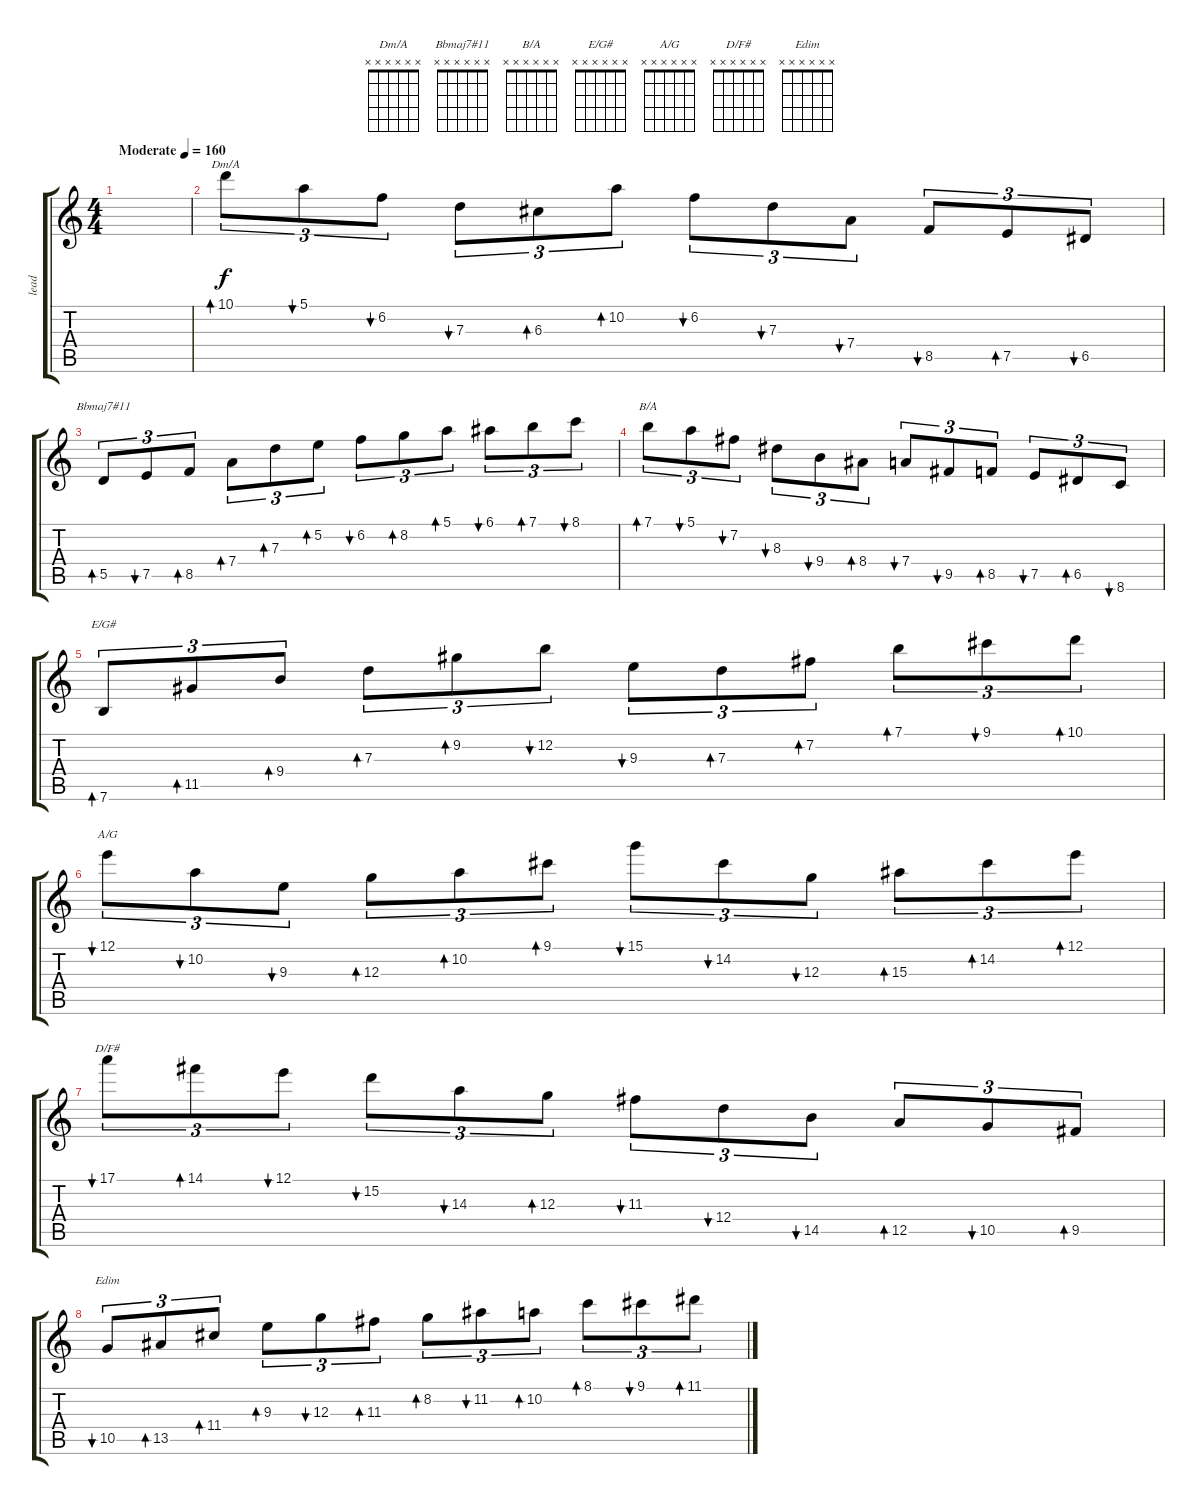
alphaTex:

\track ("lead" "lead") {instrument acousticguitarsteel}
\staff {score tabs}
\tuning (E4 B3 G3 D3 A2 E2) {hide}
\chord ("Dm/A" x x x x x x)
\chord ("Bbmaj7#11" x x x x x x)
\chord ("B/A" x x x x x x)
\chord ("E/G#" x x x x x x)
\chord ("A/G" x x x x x x)
\chord ("D/F#" x x x x x x)
\chord ("Edim" x x x x x x)
\ts (4 4)
\tempo (160 "Moderate")
\clef g2
\ks c
|
10.1.8{tu (3 2) bd 240 ch "Dm/A"} 5.1.8{tu (3 2) bu 240} 6.2.8{tu (3 2) bu 240} 7.3.8{tu (3 2) bu 240} 6.3.8{tu (3 2) bd 240} 10.2.8{tu (3 2) bd 240} 6.2.8{tu (3 2) bu 240} 7.3.8{tu (3 2) bu 240} 7.4.8{tu (3 2) bu 240} 8.5.8{tu (3 2) bu 240} 7.5.8{tu (3 2) bd 240} 6.5.8{tu (3 2) bu 240} |
5.5.8{tu (3 2) bd 240 ch "Bbmaj7#11"} 7.5.8{tu (3 2) bu 240} 8.5.8{tu (3 2) bd 240} 7.4.8{tu (3 2) bd 240} 7.3.8{tu (3 2) bd 240} 5.2.8{tu (3 2) bd 240} 6.2.8{tu (3 2) bu 240} 8.2.8{tu (3 2) bd 240} 5.1.8{tu (3 2) bd 240} 6.1.8{tu (3 2) bu 240} 7.1.8{tu (3 2) bd 240} 8.1.8{tu (3 2) bu 240} |
7.1.8{tu (3 2) bd 240 ch "B/A"} 5.1.8{tu (3 2) bu 240} 7.2.8{tu (3 2) bu 240} 8.3.8{tu (3 2) bu 240} 9.4.8{tu (3 2) bu 240} 8.4.8{tu (3 2) bd 240} 7.4.8{tu (3 2) bu 240} 9.5.8{tu (3 2) bu 240} 8.5.8{tu (3 2) bd 240} 7.5.8{tu (3 2) bu 240} 6.5.8{tu (3 2) bd 240} 8.6.8{tu (3 2) bu 240} |
7.6.8{tu (3 2) bd 240 ch "E/G#"} 11.5.8{tu (3 2) bd 240} 9.4.8{tu (3 2) bd 240} 7.3.8{tu (3 2) bd 240} 9.2.8{tu (3 2) bd 240} 12.2.8{tu (3 2) bu 240} 9.3.8{tu (3 2) bu 240} 7.3.8{tu (3 2) bd 240} 7.2.8{tu (3 2) bd 240} 7.1.8{tu (3 2) bd 240} 9.1.8{tu (3 2) bu 240} 10.1.8{tu (3 2) bd 240} |
12.1.8{tu (3 2) bu 240 ch "A/G"} 10.2.8{tu (3 2) bu 240} 9.3.8{tu (3 2) bu 240} 12.3.8{tu (3 2) bd 240} 10.2.8{tu (3 2) bd 240} 9.1.8{tu (3 2) bd 240} 15.1.8{tu (3 2) bu 240} 14.2.8{tu (3 2) bu 240} 12.3.8{tu (3 2) bu 240} 15.3.8{tu (3 2) bd 240} 14.2.8{tu (3 2) bd 240} 12.1.8{tu (3 2) bd 240} |
17.1.8{tu (3 2) bu 240 ch "D/F#"} 14.1.8{tu (3 2) bd 240} 12.1.8{tu (3 2) bu 240} 15.2.8{tu (3 2) bu 240} 14.3.8{tu (3 2) bu 240} 12.3.8{tu (3 2) bd 240} 11.3.8{tu (3 2) bu 240} 12.4.8{tu (3 2) bu 240} 14.5.8{tu (3 2) bu 240} 12.5.8{tu (3 2) bd 240} 10.5.8{tu (3 2) bu 240} 9.5.8{tu (3 2) bd 240} |
10.5.8{tu (3 2) bu 240 ch "Edim"} 13.5.8{tu (3 2) bd 240} 11.4.8{tu (3 2) bd 240} 9.3.8{tu (3 2) bd 240} 12.3.8{tu (3 2) bu 240} 11.3.8{tu (3 2) bd 240} 8.2.8{tu (3 2) bd 240} 11.2.8{tu (3 2) bu 240} 10.2.8{tu (3 2) bd 240} 8.1.8{tu (3 2) bd 240} 9.1.8{tu (3 2) bu 240} 11.1.8{tu (3 2) bd 240}
